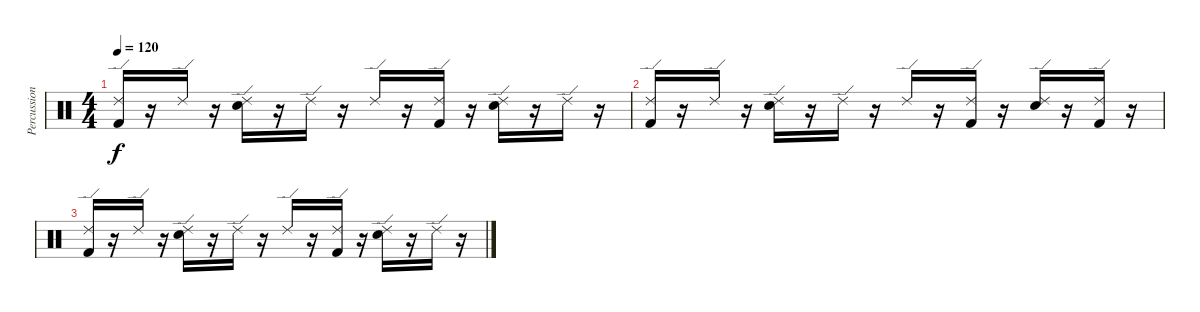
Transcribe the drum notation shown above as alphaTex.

\track ("Percussion" "Percussion") {instrument percussion}
\staff {score}
\articulation defaults
\ts (4 4)
\tempo 120
\clef neutral
\ks c
("Kick (hit) 2" "Ride (edge) 2").16{dy f} r.16 "Ride (edge) 2".16 r.16 ("Electric Snare (hit)" "Ride (edge) 2").16 r.16 "Ride (edge) 2".16 r.16 "Ride (edge) 2".16 r.16 ("Kick (hit) 2" "Ride (edge) 2").16 r.16 ("Electric Snare (hit)" "Ride (edge) 2").16 r.16 "Ride (edge) 2".16 r.16 |
("Kick (hit) 2" "Ride (edge) 2").16 r.16 "Ride (edge) 2".16 r.16 ("Electric Snare (hit)" "Ride (edge) 2").16 r.16 "Ride (edge) 2".16 r.16 "Ride (edge) 2".16 r.16 ("Kick (hit) 2" "Ride (edge) 2").16 r.16 ("Electric Snare (hit)" "Ride (edge) 2").16 r.16 ("Kick (hit) 2" "Ride (edge) 2").16 r.16 |
("Kick (hit) 2" "Ride (edge) 2").16 r.16 "Ride (edge) 2".16 r.16 ("Electric Snare (hit)" "Ride (edge) 2").16 r.16 "Ride (edge) 2".16 r.16 "Ride (edge) 2".16 r.16 ("Kick (hit) 2" "Ride (edge) 2").16 r.16 ("Electric Snare (hit)" "Ride (edge) 2").16 r.16 "Ride (edge) 2".16 r.16
